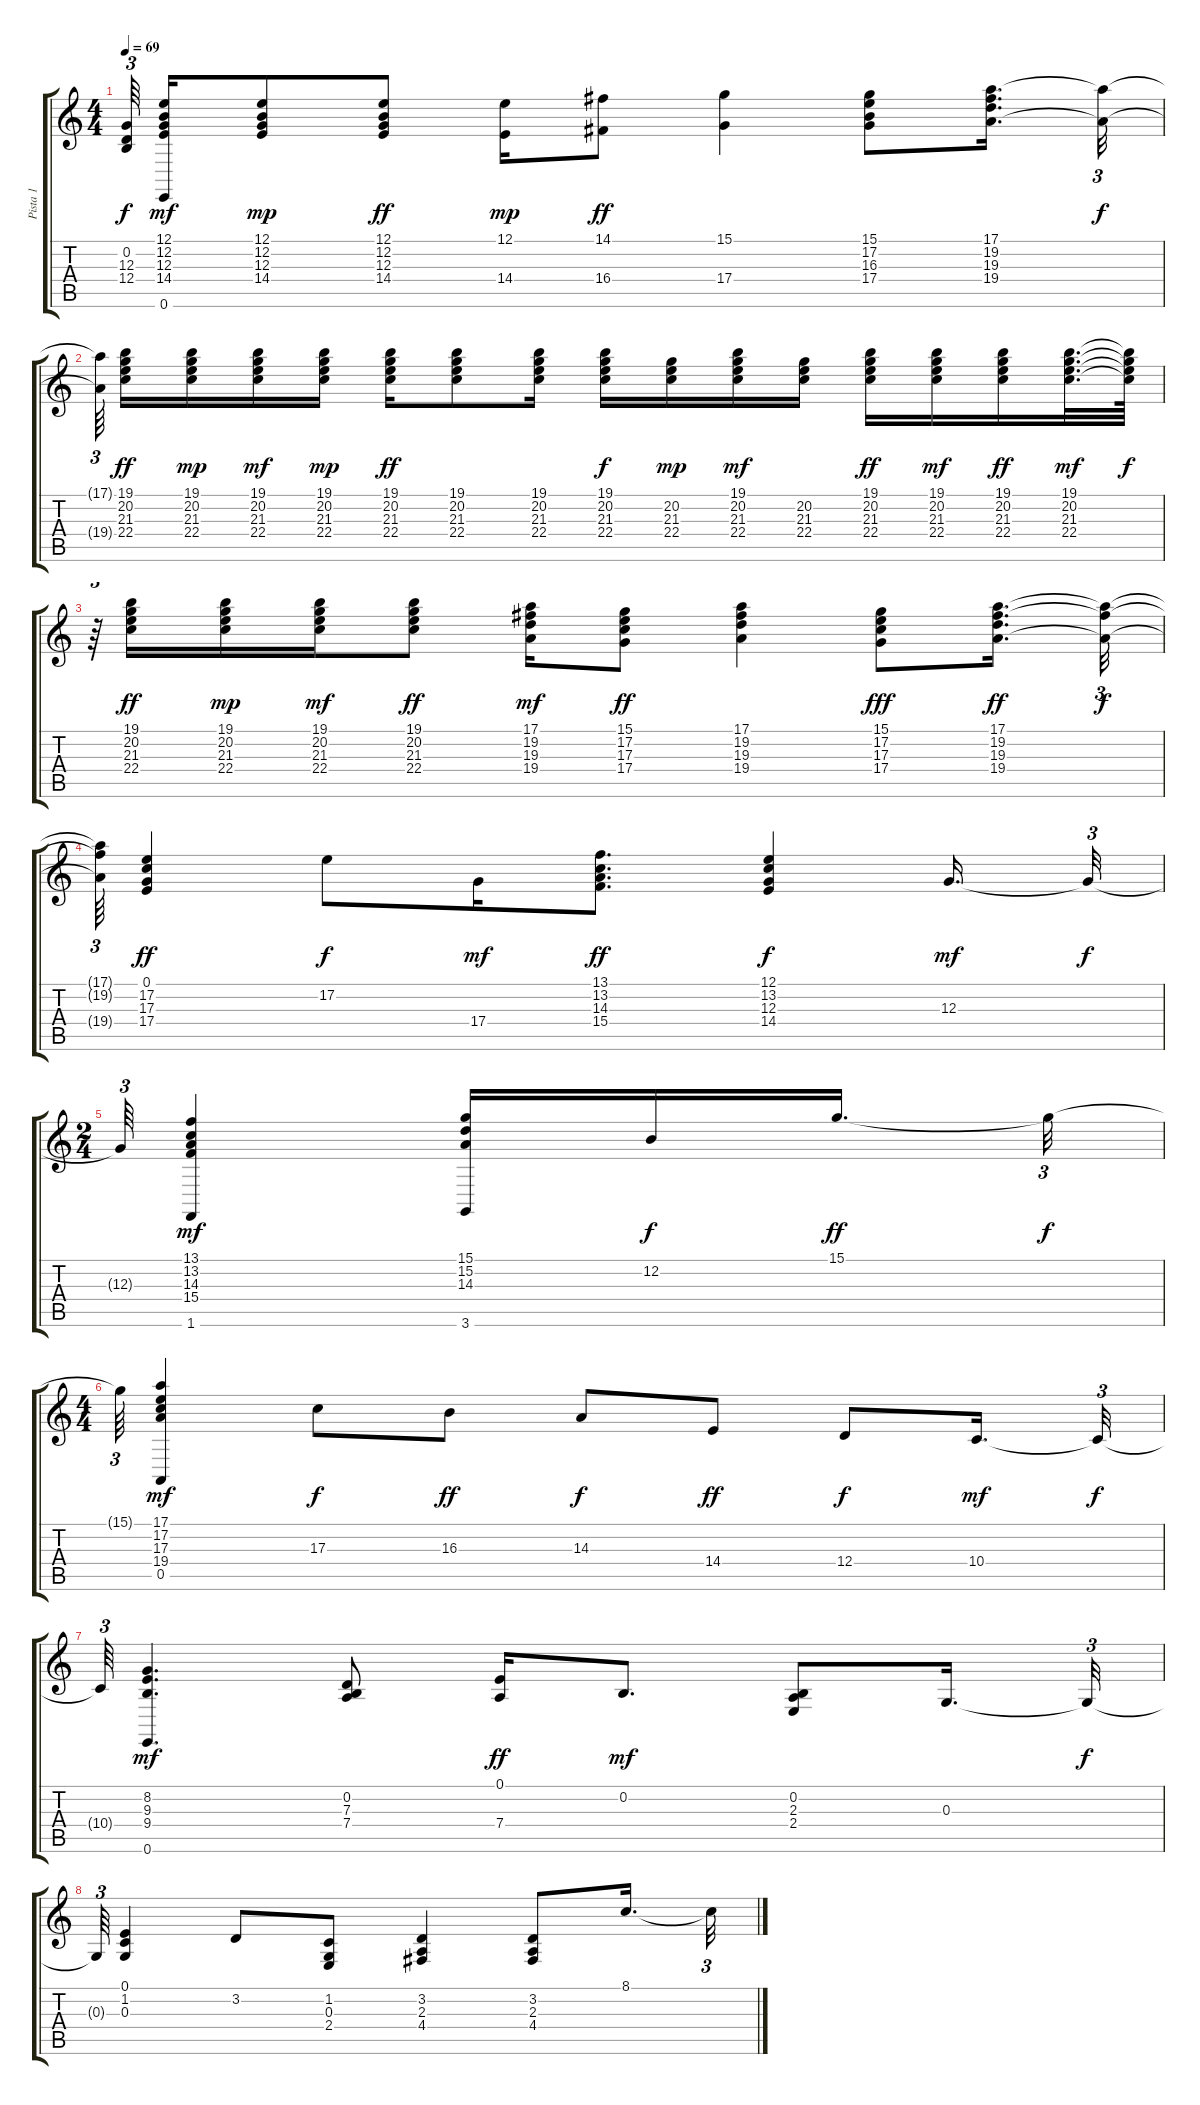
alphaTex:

\track ("Pista 1" "Pista 1") {instrument acousticgrandpiano}
\staff {score tabs}
\tuning (E4 B3 G3 D3 A2 E2) {hide}
\ts (4 4)
\tempo 69
\clef g2
\ks c
(0.2{t} 12.3{t} 12.4{t}).64{tu (3 2) dy f beam splitsecondary} (12.1 12.2 12.3 14.4 0.6).16{dy mf} (12.1 12.2 12.3 14.4).8{dy mp} (12.1 12.2 12.3 14.4).8{dy ff} (12.1 14.4).16{dy mp} (14.1 16.4).8{dy ff} (15.1 17.4).4 (15.1 17.2 16.3 17.4).8 (17.1 19.2 19.3 19.4).16{d} (17.1{t} 19.4{t}).32{tu (3 2) dy f} |
(17.1{t} 19.4{t}).64{tu (3 2) beam splitsecondary} (19.1 20.2 21.3 22.4).16{dy ff} (19.1 20.2 21.3 22.4).16{dy mp} (19.1 20.2 21.3 22.4).16{dy mf} (19.1 20.2 21.3 22.4).16{dy mp} (19.1 20.2 21.3 22.4).16{dy ff} (19.1 20.2 21.3 22.4).8 (19.1 20.2 21.3 22.4).16 (19.1 20.2 21.3 22.4).16{dy f} (20.2 21.3 22.4).16{dy mp} (19.1 20.2 21.3 22.4).16{dy mf} (20.2 21.3 22.4).16 (19.1 20.2 21.3 22.4).16{dy ff} (19.1 20.2 21.3 22.4).16{dy mf} (19.1 20.2 21.3 22.4).16{dy ff} (19.1 20.2 21.3 22.4).32{d dy mf} (19.1{t} 20.2{t} 21.3{t} 22.4{t}).64{dy f} |
r.64{tu (3 2)} (19.1 20.2 21.3 22.4).16{dy ff} (19.1 20.2 21.3 22.4).16{dy mp} (19.1 20.2 21.3 22.4).16{dy mf} (19.1 20.2 21.3 22.4).8{dy ff} (17.1 19.2 19.3 19.4).16{dy mf} (15.1 17.2 17.3 17.4).8{dy ff} (17.1 19.2 19.3 19.4).4 (15.1 17.2 17.3 17.4).8{dy fff} (17.1 19.2 19.3 19.4).16{d dy ff} (17.1{t} 19.2{t} 19.4{t}).32{tu (3 2) dy f} |
(17.1{t} 19.2{t} 19.4{t}).64{tu (3 2)} (0.1 17.2 17.3 17.4).4{dy ff} 17.2.8{dy f} 17.4.16{dy mf} (13.1 13.2 14.3 15.4).8{d dy ff} (12.1 13.2 12.3 14.4).4{dy f} 12.3.16{d dy mf} 12.3{t}.32{tu (3 2) dy f} |
\ts (2 4)
12.3{t}.64{tu (3 2)} (13.1 13.2 14.3 15.4 1.6).4{dy mf} (15.1 15.2 14.3 3.6).16 12.2.16{dy f} 15.1.16{d dy ff beam splitsecondary} 15.1{t}.32{tu (3 2) dy f} |
\ts (4 4)
15.1{t}.64{tu (3 2)} (17.1 17.2 17.3 19.4 0.5).4{dy mf} 17.3.8{dy f} 16.3.8{dy ff} 14.3.8{dy f} 14.4.8{dy ff} 12.4.8{dy f} 10.4.16{d dy mf} 10.4{t}.32{tu (3 2) dy f} |
10.4{t}.64{tu (3 2)} (8.2 9.3 9.4 0.6).4{d dy mf} (0.2 7.3 7.4).8 (0.1 7.4).16{dy ff} 0.2.8{d dy mf} (0.2 2.3 2.4).8 0.3.16{d} 0.3{t}.32{tu (3 2) dy f} |
0.3{t}.64{tu (3 2)} (0.1 1.2 0.3).4 3.2.8 (1.2 0.3 2.4).8 (3.2 2.3 4.4).4 (3.2 2.3 4.4).8 8.1.16{d} 8.1{t}.32{tu (3 2)}
